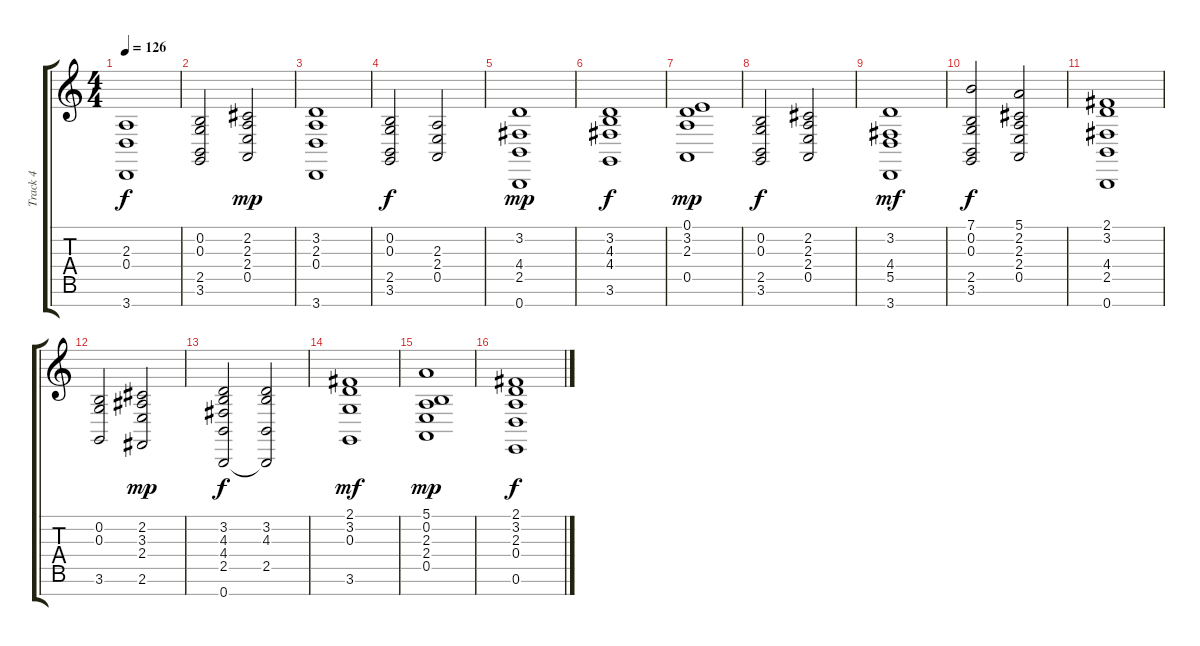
\track ("Track 4" "Track 4") {instrument frenchhorn}
\staff {score tabs}
\tuning (E4 B3 G3 D3 A2 E2 B1) {hide}
\ts (4 4)
\tempo 126
\clef g2
\ks c
(2.3 0.4 3.7).1{dy f} |
(0.2 0.3 2.5 3.6).2 (2.2 2.3 2.4 0.5).2{dy mp} |
(3.2 2.3 0.4 3.7).1 |
(0.2 0.3 2.5 3.6).2{dy f} (2.3 2.4 0.5).2 |
(3.2 4.4 2.5 0.7).1{dy mp} |
(3.2 4.3 4.4 3.6).1{dy f} |
(0.1 3.2 2.3 0.5).1{dy mp} |
(0.2 0.3 2.5 3.6).2{dy f} (2.2 2.3 2.4 0.5).2 |
(3.2 4.4 5.5 3.7).1{dy mf} |
(7.1 0.2 0.3 2.5 3.6).2{dy f} (5.1 2.2 2.3 2.4 0.5).2 |
(2.1 3.2 4.4 2.5 0.7).1 |
(0.2 0.3 3.6).2 (2.2 3.3 2.4 2.6).2{dy mp} |
(3.2 4.3 4.4 2.5 0.7).2{dy f} (3.2 4.3 2.5 0.7{t}).2 |
(2.1 3.2 0.3 3.6).1{dy mf} |
(5.1 0.2 2.3 2.4 0.5).1{dy mp} |
(2.1 3.2 2.3 0.4 0.6).1{dy f}
